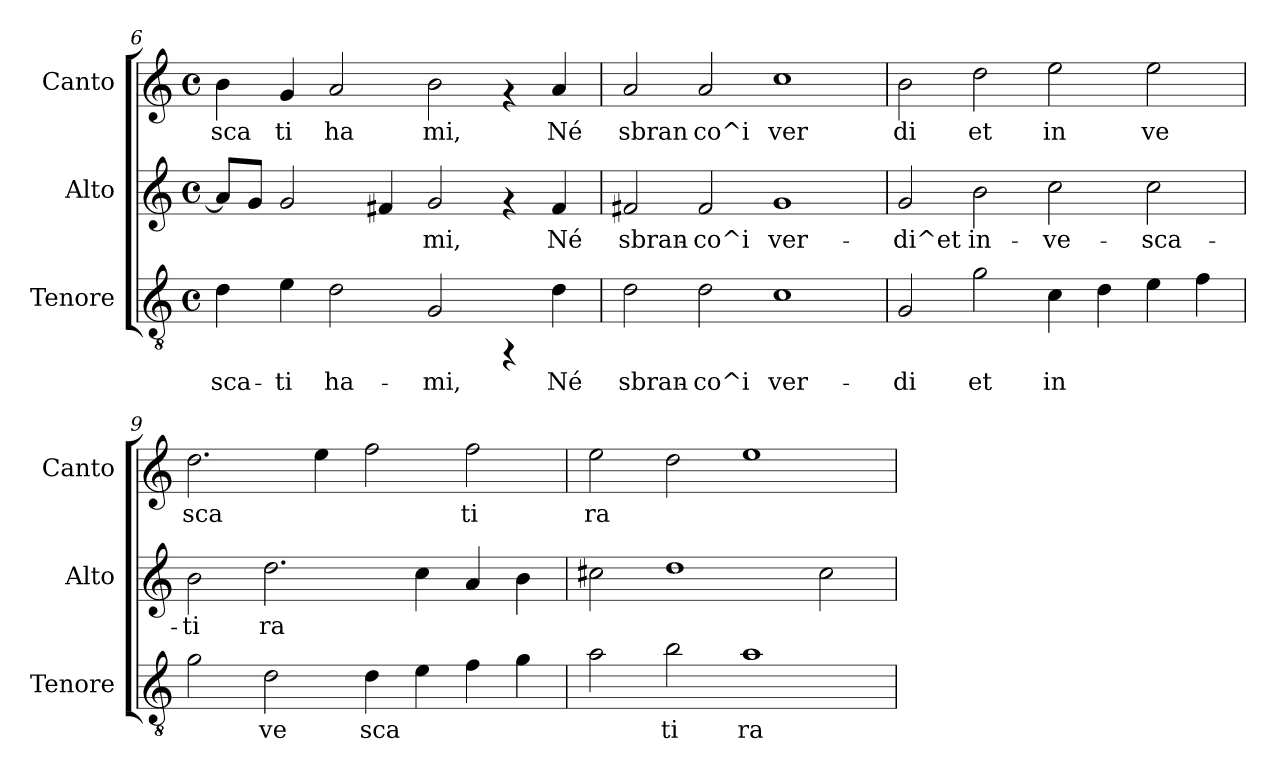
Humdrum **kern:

**kern	**text	**kern	**text	**kern	**text
*part3	*part3	*part2	*part2	*part1	*part1
*staff3	*staff3	*staff2	*staff2	*staff1	*staff1
*I"Tenore	*	*I"Alto	*	*I"Canto	*
*I'Tenore	*	*I'Alto	*	*I'Canto	*
*clefGv2	*	*clefG2	*	*clefG2	*
*k[]	*	*k[]	*	*k[]	*
*C:	*	*C:	*	*C:	*
*M4/4	*	*M4/4	*	*M4/4	*
*met(c)	*	*met(c)	*	*met(c)	*
=6	=6	=6	=6	=6	=6
!	!LO:LY:b:cj	!	!LO:LY:b:cj	!	!LO:LY:b:cj
4d\	-sca-	8a/L]	--	4b\	sca
!	!	!	!LO:LY:b:cj	!	!
.	.	8g/J	--	.	.
!	!LO:LY:b:cj	!	!LO:LY:b:cj	!	!LO:LY:b:cj
4e\	-ti	2g/	--	4g/	ti
!	!LO:LY:b:cj	!	!	!	!LO:LY:b:cj
2d\	ha-	.	.	2a/	ha
!	!	!	!LO:LY:b:cj	!	!
.	.	4f#X/	--	.	.
!	!LO:LY:b:cj	!	!LO:LY:b:cj	!	!LO:LY:b:cj
2G/	-mi,	2g/	-mi,	2b\	mi,
4rFF	.	4rf	.	4rf	.
!	!LO:LY:b:cj	!	!LO:LY:b:cj	!	!LO:LY:b:cj
4d\	Né	4f#/	Né	4a/	Né
=7	=7	=7	=7	=7	=7
!	!LO:LY:b:cj	!	!LO:LY:b:cj	!	!LO:LY:b:cj
2d\	sbran-	2f#X/	sbran-	2a/	sbran
!	!LO:LY:b:cj	!	!LO:LY:b:cj	!	!LO:LY:b:cj
2d\	-co^i	2f#/	-co^i	2a/	co^i
!	!LO:LY:b:cj	!	!LO:LY:b:cj	!	!LO:LY:b:cj
1c	ver-	1g	ver-	1cc	ver
=8	=8	=8	=8	=8	=8
!	!LO:LY:b:cj	!	!LO:LY:b:cj	!	!LO:LY:b:cj
2G/	-di	2g/	-di^et	2b\	di
!	!LO:LY:b:cj	!	!LO:LY:b:cj	!	!LO:LY:b:cj
2g\	et	2b\	in-	2dd\	et
!	!LO:LY:b:cj	!	!LO:LY:b:cj	!	!LO:LY:b:cj
4c\	in-	2cc\	-ve-	2ee\	in
!	!LO:LY:b:cj	!	!	!	!
4d\	--	.	.	.	.
!	!LO:LY:b:cj	!	!LO:LY:b:cj	!	!LO:LY:b:cj
4e\	--	2cc\	-sca-	2ee\	ve
!	!LO:LY:b:cj	!	!	!	!
4f\	--	.	.	.	.
!!LO:LB:g=z
=9	=9	=9	=9	=9	=9
!	!LO:LY:b:cj	!	!LO:LY:b:cj	!	!LO:LY:b:cj
2g\	--	2b\	-ti	2.dd\	sca-
!	!LO:LY:b:cj	!	!LO:LY:b:cj	!	!
2d\	-ve	2.dd\	ra-	.	.
!	!	!	!	!	!LO:LY:b:cj
.	.	.	.	4ee\	--
!	!LO:LY:b:cj	!	!	!	!LO:LY:b:cj
4d\	sca	.	.	2ff\	--
!	!LO:LY:b:cj	!	!LO:LY:b:cj	!	!
4e\	.	4cc\	--	.	.
!	!LO:LY:b:cj	!	!LO:LY:b:cj	!	!LO:LY:b:cj
4f\	.	4a/	--	2ff\	-ti
!	!LO:LY:b:cj	!	!LO:LY:b:cj	!	!
4g\	.	4b\	--	.	.
=10	=10	=10	=10	=10	=10
!	!LO:LY:b:cj	!	!LO:LY:b:cj	!	!LO:LY:b:cj
2a\	.	2cc#X\	--	2ee\	ra-
!	!LO:LY:b:cj	!	!LO:LY:b:cj	!	!LO:LY:b:cj
2b\	ti	1dd	--	2dd\	--
!	!LO:LY:b:cj	!	!	!	!LO:LY:b:cj
1a	ra	.	.	1ee	--
!	!	!	!LO:LY:b:cj	!	!
.	.	2cc#\	--	.	.
=	=	=	=	=	=
*-	*-	*-	*-	*-	*-
